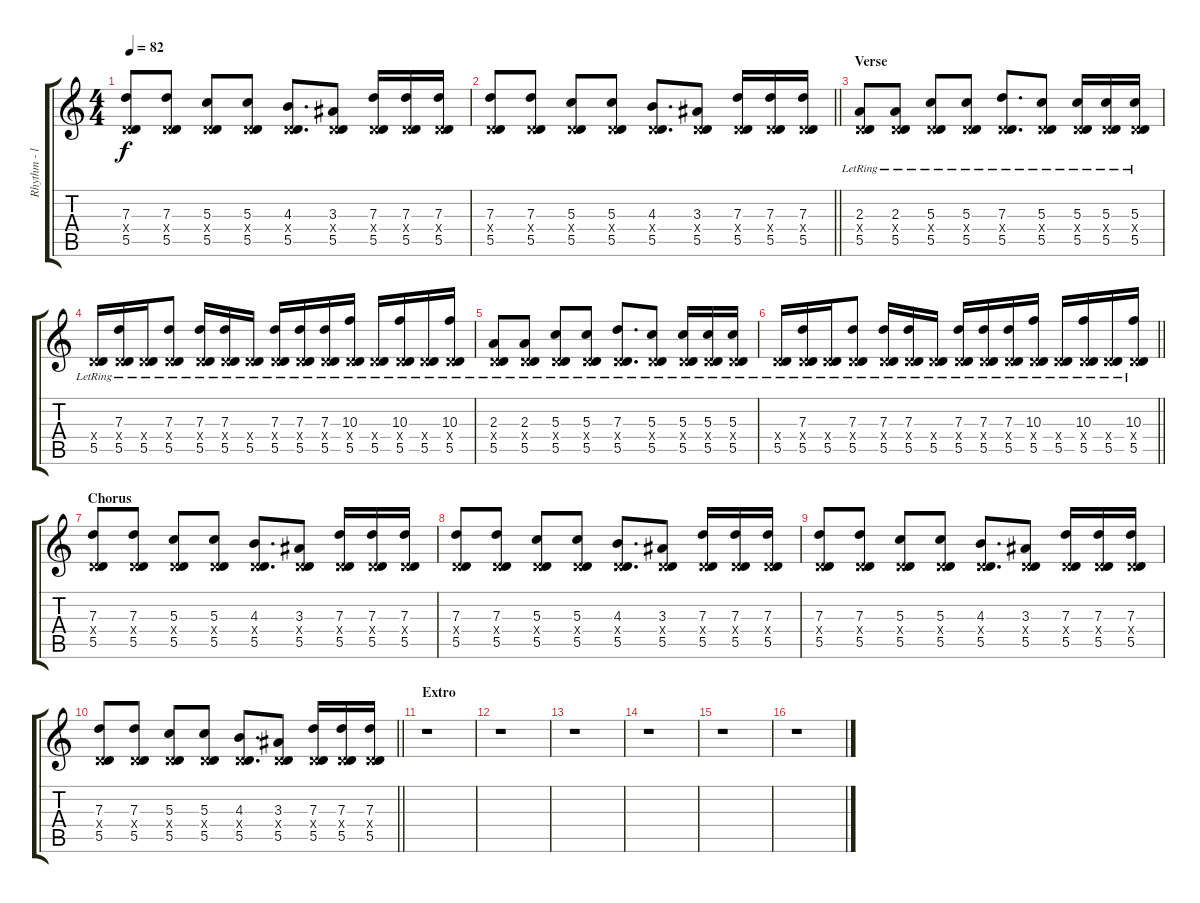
\track ("Rhythm - left" "Rhythm - l") {instrument electricguitarclean}
\staff {score tabs}
\tuning (E4 B3 G3 D3 A2 E2) {hide}
\ts (4 4)
\tempo 82
\clef g2
\ks c
(7.3 0.4{x} 5.5).8{dy f} (7.3 0.4{x} 5.5).8 (5.3 0.4{x} 5.5).8 (5.3 0.4{x} 5.5).8 (4.3 0.4{x} 5.5).8{d} (3.3 0.4{x} 5.5).8 (7.3 0.4{x} 5.5).16 (7.3 0.4{x} 5.5).16 (7.3 0.4{x} 5.5).16 |
\barLineRight lightlight
(7.3 0.4{x} 5.5).8 (7.3 0.4{x} 5.5).8 (5.3 0.4{x} 5.5).8 (5.3 0.4{x} 5.5).8 (4.3 0.4{x} 5.5).8{d} (3.3 0.4{x} 5.5).8 (7.3 0.4{x} 5.5).16 (7.3 0.4{x} 5.5).16 (7.3 0.4{x} 5.5).16 |
\section ("" "Verse")
(2.3{lr} 0.4{x} 5.5{lr}).8 (2.3{lr} 0.4{x} 5.5{lr}).8 (5.3{lr} 0.4{x} 5.5{lr}).8 (5.3{lr} 0.4{x} 5.5{lr}).8 (7.3{lr} 0.4{x} 5.5{lr}).8{d} (5.3{lr} 0.4{x} 5.5{lr}).8 (5.3{lr} 0.4{x} 5.5{lr}).16 (5.3{lr} 0.4{x} 5.5{lr}).16 (5.3{lr} 0.4{x} 5.5{lr}).16 |
(0.4{x} 5.5{lr}).16 (7.3{lr} 0.4{x} 5.5{lr}).16 (0.4{x} 5.5{lr}).16 (7.3{lr} 0.4{x} 5.5{lr}).8 (7.3{lr} 0.4{x} 5.5{lr}).16 (7.3{lr} 0.4{x} 5.5{lr}).16 (0.4{x} 5.5{lr}).16 (7.3{lr} 0.4{x} 5.5{lr}).16 (7.3{lr} 0.4{x} 5.5{lr}).16 (7.3{lr} 0.4{x} 5.5{lr}).16 (10.3{lr} 0.4{x} 5.5{lr}).16 (0.4{x} 5.5{lr}).16 (10.3{lr} 0.4{x} 5.5{lr}).16 (0.4{x} 5.5{lr}).16 (10.3{lr} 0.4{x} 5.5{lr}).16 |
(2.3{lr} 0.4{x} 5.5{lr}).8 (2.3{lr} 0.4{x} 5.5{lr}).8 (5.3{lr} 0.4{x} 5.5{lr}).8 (5.3{lr} 0.4{x} 5.5{lr}).8 (7.3{lr} 0.4{x} 5.5{lr}).8{d} (5.3{lr} 0.4{x} 5.5{lr}).8 (5.3{lr} 0.4{x} 5.5{lr}).16 (5.3{lr} 0.4{x} 5.5{lr}).16 (5.3{lr} 0.4{x} 5.5{lr}).16 |
\barLineRight lightlight
(0.4{x} 5.5{lr}).16 (7.3{lr} 0.4{x} 5.5{lr}).16 (0.4{x} 5.5{lr}).16 (7.3{lr} 0.4{x} 5.5{lr}).8 (7.3{lr} 0.4{x} 5.5{lr}).16 (7.3{lr} 0.4{x} 5.5{lr}).16 (0.4{x} 5.5{lr}).16 (7.3{lr} 0.4{x} 5.5{lr}).16 (7.3{lr} 0.4{x} 5.5{lr}).16 (7.3{lr} 0.4{x} 5.5{lr}).16 (10.3{lr} 0.4{x} 5.5{lr}).16 (0.4{x} 5.5{lr}).16 (10.3{lr} 0.4{x} 5.5{lr}).16 (0.4{x} 5.5{lr}).16 (10.3{lr} 0.4{x} 5.5{lr}).16 |
\section ("" "Chorus")
(7.3 0.4{x} 5.5).8 (7.3 0.4{x} 5.5).8 (5.3 0.4{x} 5.5).8 (5.3 0.4{x} 5.5).8 (4.3 0.4{x} 5.5).8{d} (3.3 0.4{x} 5.5).8 (7.3 0.4{x} 5.5).16 (7.3 0.4{x} 5.5).16 (7.3 0.4{x} 5.5).16 |
(7.3 0.4{x} 5.5).8 (7.3 0.4{x} 5.5).8 (5.3 0.4{x} 5.5).8 (5.3 0.4{x} 5.5).8 (4.3 0.4{x} 5.5).8{d} (3.3 0.4{x} 5.5).8 (7.3 0.4{x} 5.5).16 (7.3 0.4{x} 5.5).16 (7.3 0.4{x} 5.5).16 |
(7.3 0.4{x} 5.5).8 (7.3 0.4{x} 5.5).8 (5.3 0.4{x} 5.5).8 (5.3 0.4{x} 5.5).8 (4.3 0.4{x} 5.5).8{d} (3.3 0.4{x} 5.5).8 (7.3 0.4{x} 5.5).16 (7.3 0.4{x} 5.5).16 (7.3 0.4{x} 5.5).16 |
\barLineRight lightlight
(7.3 0.4{x} 5.5).8 (7.3 0.4{x} 5.5).8 (5.3 0.4{x} 5.5).8 (5.3 0.4{x} 5.5).8 (4.3 0.4{x} 5.5).8{d} (3.3 0.4{x} 5.5).8 (7.3 0.4{x} 5.5).16 (7.3 0.4{x} 5.5).16 (7.3 0.4{x} 5.5).16 |
\section ("" "Extro")
r.1 |
r.1 |
r.1 |
r.1 |
r.1 |
r.1
